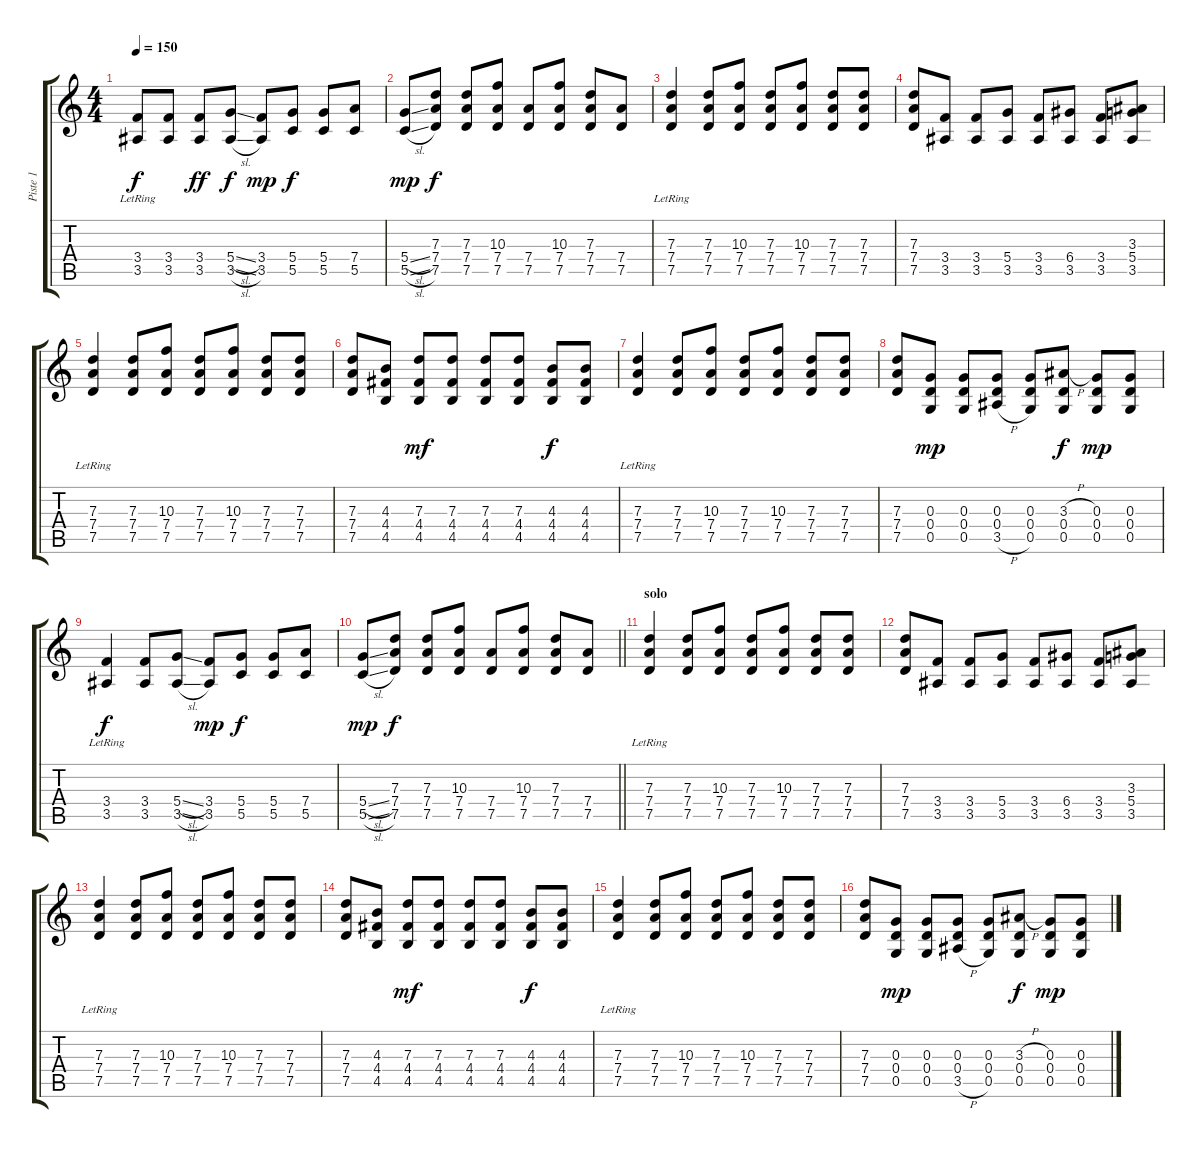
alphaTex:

\track ("Piste 1" "Piste 1") {instrument electricguitarjazz}
\staff {score tabs}
\tuning (E4 B3 G3 D3 G2 E2) {hide}
\ts (4 4)
\tempo 150
\clef g2
\ks c
(3.4{lr} 3.5{lr}).8{dy f} (3.4 3.5).8 (3.4 3.5).8{dy ff} (5.4{sl} 3.5{sl}).8{dy f} (3.4 3.5).8{dy mp} (5.4 5.5).8{dy f} (5.4 5.5).8 (7.4 5.5).8 |
(5.4{sl} 5.5{sl}).8{dy mp} (7.3 7.4 7.5).8{dy f} (7.3 7.4 7.5).8 (10.3 7.4 7.5).8 (7.4 7.5).8 (10.3 7.4 7.5).8 (7.3 7.4 7.5).8 (7.4 7.5).8 |
(7.3{lr} 7.4{lr} 7.5{lr}).4 (7.3 7.4 7.5).8 (10.3 7.4 7.5).8 (7.3 7.4 7.5).8 (10.3 7.4 7.5).8 (7.3 7.4 7.5).8 (7.3 7.4 7.5).8 |
(7.3 7.4 7.5).8 (3.4 3.5).8 (3.4 3.5).8 (5.4 3.5).8 (3.4 3.5).8 (6.4 3.5).8 (3.4 3.5).8 (3.3 5.4 3.5).8 |
(7.3{lr} 7.4{lr} 7.5{lr}).4 (7.3 7.4 7.5).8 (10.3 7.4 7.5).8 (7.3 7.4 7.5).8 (10.3 7.4 7.5).8 (7.3 7.4 7.5).8 (7.3 7.4 7.5).8 |
(7.3 7.4 7.5).8 (4.3 4.4 4.5).8 (7.3 4.4 4.5).8{dy mf} (7.3 4.4 4.5).8 (7.3 4.4 4.5).8 (7.3 4.4 4.5).8 (4.3 4.4 4.5).8{dy f} (4.3 4.4 4.5).8 |
(7.3{lr} 7.4{lr} 7.5{lr}).4 (7.3 7.4 7.5).8 (10.3 7.4 7.5).8 (7.3 7.4 7.5).8 (10.3 7.4 7.5).8 (7.3 7.4 7.5).8 (7.3 7.4 7.5).8 |
(7.3 7.4 7.5).8 (0.3 0.4 0.5).8{dy mp} (0.3 0.4 0.5).8 (0.3 0.4 3.5{h}).8 (0.3 0.4 0.5).8 (3.3{h} 0.4 0.5).8{dy f} (0.3 0.4 0.5).8{dy mp} (0.3 0.4 0.5).8 |
(3.4{lr} 3.5{lr}).4{dy f} (3.4 3.5).8 (5.4{sl} 3.5{sl}).8 (3.4 3.5).8{dy mp} (5.4 5.5).8{dy f} (5.4 5.5).8 (7.4 5.5).8 |
\barLineRight lightlight
(5.4{sl} 5.5{sl}).8{dy mp} (7.3 7.4 7.5).8{dy f} (7.3 7.4 7.5).8 (10.3 7.4 7.5).8 (7.4 7.5).8 (10.3 7.4 7.5).8 (7.3 7.4 7.5).8 (7.4 7.5).8 |
\section ("" "solo")
(7.3{lr} 7.4{lr} 7.5{lr}).4 (7.3 7.4 7.5).8 (10.3 7.4 7.5).8 (7.3 7.4 7.5).8 (10.3 7.4 7.5).8 (7.3 7.4 7.5).8 (7.3 7.4 7.5).8 |
(7.3 7.4 7.5).8 (3.4 3.5).8 (3.4 3.5).8 (5.4 3.5).8 (3.4 3.5).8 (6.4 3.5).8 (3.4 3.5).8 (3.3 5.4 3.5).8 |
(7.3{lr} 7.4{lr} 7.5{lr}).4 (7.3 7.4 7.5).8 (10.3 7.4 7.5).8 (7.3 7.4 7.5).8 (10.3 7.4 7.5).8 (7.3 7.4 7.5).8 (7.3 7.4 7.5).8 |
(7.3 7.4 7.5).8 (4.3 4.4 4.5).8 (7.3 4.4 4.5).8{dy mf} (7.3 4.4 4.5).8 (7.3 4.4 4.5).8 (7.3 4.4 4.5).8 (4.3 4.4 4.5).8{dy f} (4.3 4.4 4.5).8 |
(7.3{lr} 7.4{lr} 7.5{lr}).4 (7.3 7.4 7.5).8 (10.3 7.4 7.5).8 (7.3 7.4 7.5).8 (10.3 7.4 7.5).8 (7.3 7.4 7.5).8 (7.3 7.4 7.5).8 |
(7.3 7.4 7.5).8 (0.3 0.4 0.5).8{dy mp} (0.3 0.4 0.5).8 (0.3 0.4 3.5{h}).8 (0.3 0.4 0.5).8 (3.3{h} 0.4 0.5).8{dy f} (0.3 0.4 0.5).8{dy mp} (0.3 0.4 0.5).8
